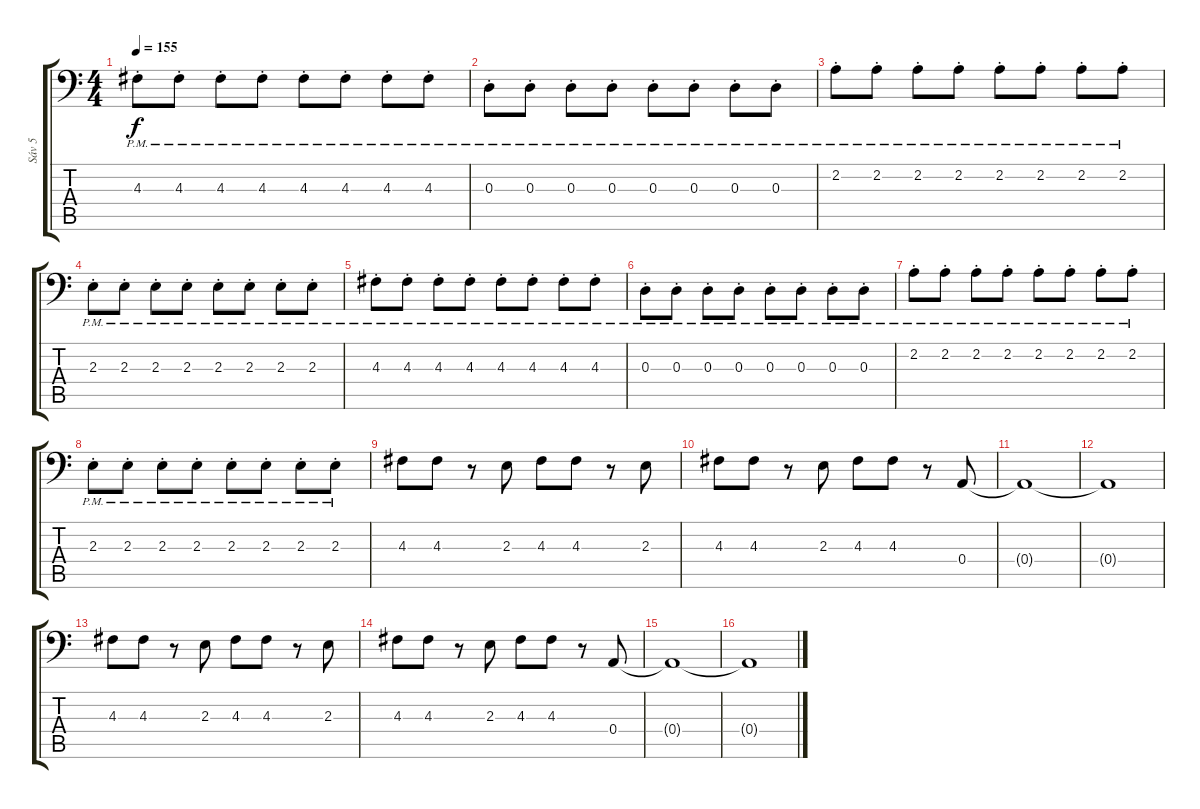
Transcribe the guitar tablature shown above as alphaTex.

\track ("Sáv 5" "Sáv 5") {instrument electricbassfinger}
\staff {score tabs}
\tuning (C3 G2 D2 A1 E1 B0) {hide}
\ts (4 4)
\tempo 155
\clef f4
\ks c
4.3{pm st}.8{dy f} 4.3{pm st}.8 4.3{pm st}.8 4.3{pm st}.8 4.3{pm st}.8 4.3{pm st}.8 4.3{pm st}.8 4.3{pm st}.8 |
0.3{pm st}.8 0.3{pm st}.8 0.3{pm st}.8 0.3{pm st}.8 0.3{pm st}.8 0.3{pm st}.8 0.3{pm st}.8 0.3{pm st}.8 |
2.2{pm st}.8 2.2{pm st}.8 2.2{pm st}.8 2.2{pm st}.8 2.2{pm st}.8 2.2{pm st}.8 2.2{pm st}.8 2.2{pm st}.8 |
2.3{pm st}.8 2.3{pm st}.8 2.3{pm st}.8 2.3{pm st}.8 2.3{pm st}.8 2.3{pm st}.8 2.3{pm st}.8 2.3{pm st}.8 |
4.3{pm st}.8 4.3{pm st}.8 4.3{pm st}.8 4.3{pm st}.8 4.3{pm st}.8 4.3{pm st}.8 4.3{pm st}.8 4.3{pm st}.8 |
0.3{pm st}.8 0.3{pm st}.8 0.3{pm st}.8 0.3{pm st}.8 0.3{pm st}.8 0.3{pm st}.8 0.3{pm st}.8 0.3{pm st}.8 |
2.2{pm st}.8 2.2{pm st}.8 2.2{pm st}.8 2.2{pm st}.8 2.2{pm st}.8 2.2{pm st}.8 2.2{pm st}.8 2.2{pm st}.8 |
2.3{pm st}.8 2.3{pm st}.8 2.3{pm st}.8 2.3{pm st}.8 2.3{pm st}.8 2.3{pm st}.8 2.3{pm st}.8 2.3{pm st}.8 |
4.3.8 4.3.8 r.8 2.3.8 4.3.8 4.3.8 r.8 2.3.8 |
4.3.8 4.3.8 r.8 2.3.8 4.3.8 4.3.8 r.8 0.4.8 |
0.4{t}.1 |
0.4{t}.1 |
4.3.8 4.3.8 r.8 2.3.8 4.3.8 4.3.8 r.8 2.3.8 |
4.3.8 4.3.8 r.8 2.3.8 4.3.8 4.3.8 r.8 0.4.8 |
0.4{t}.1 |
0.4{t}.1
